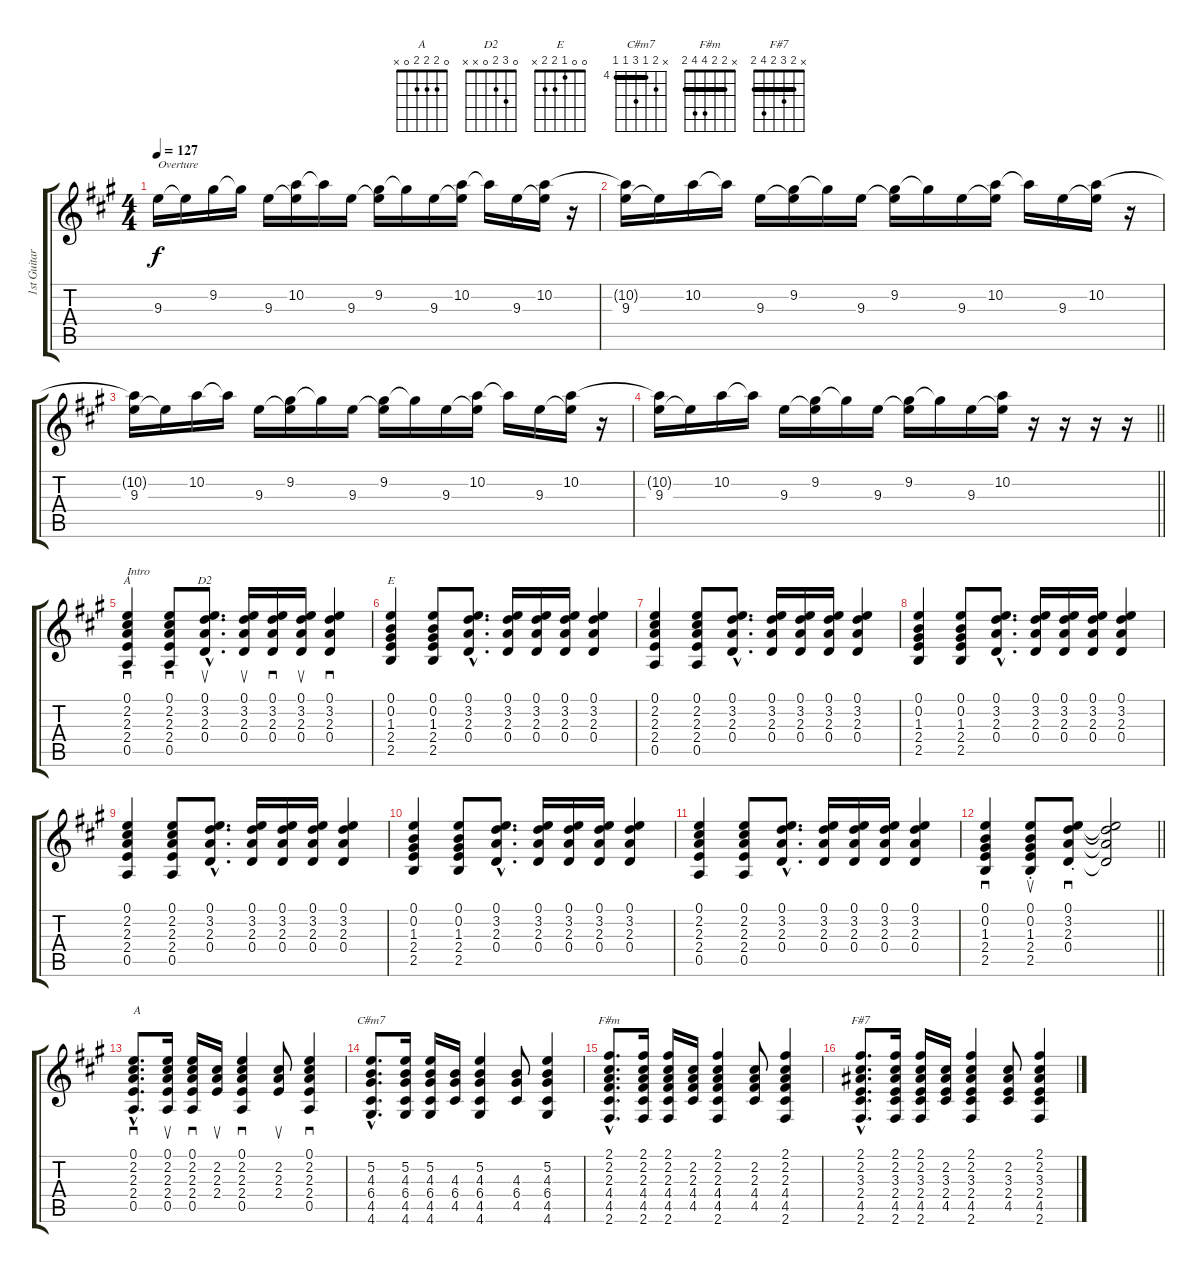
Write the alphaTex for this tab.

\track ("1st Guitar" "1st Guitar") {instrument acousticguitarnylon}
\staff {score tabs}
\tuning (E4 B3 G3 D3 A2 E2) {hide}
\chord ("A" 0 2 2 2 0 x)
\chord ("D2" 0 3 2 0 x x)
\chord ("E" 0 0 1 2 2 x)
\chord ("C#m7" x 5 4 6 4 4) {firstfret 4 barre 4}
\chord ("F#m" x 2 2 4 4 2) {barre 2}
\chord ("F#7" x 2 3 2 4 2) {barre 2}
\ts (4 4)
\tempo 127
\clef g2
\ks a
9.3.16{txt "Overture" dy f volume 13 instrument acousticguitarnylon} 9.3{t}.16 9.2.16 9.2{t}.16 9.3.16 (10.2 9.3{t}).16 10.2{t}.16 9.3.16 (9.2 9.3{t}).16 9.2{t}.16 9.3.16 (10.2 9.3{t}).16 10.2{t}.16 9.3.16 (10.2 9.3{t}).16 r.16 |
(10.2{t} 9.3).16 9.3{t}.16 10.2.16 10.2{t}.16 9.3.16 (9.2 9.3{t}).16 9.2{t}.16 9.3.16 (9.2 9.3{t}).16 9.2{t}.16 9.3.16 (10.2 9.3{t}).16 10.2{t}.16 9.3.16 (10.2 9.3{t}).16 r.16 |
(10.2{t} 9.3).16 9.3{t}.16 10.2.16 10.2{t}.16 9.3.16 (9.2 9.3{t}).16 9.2{t}.16 9.3.16 (9.2 9.3{t}).16 9.2{t}.16 9.3.16 (10.2 9.3{t}).16 10.2{t}.16 9.3.16 (10.2 9.3{t}).16 r.16 |
\barLineRight lightlight
(10.2{t} 9.3).16 9.3{t}.16 10.2.16 10.2{t}.16 9.3.16 (9.2 9.3{t}).16 9.2{t}.16 9.3.16 (9.2 9.3{t}).16 9.2{t}.16 9.3.16 (10.2 9.3{t}).16 r.16 r.16 r.16 r.16 |
(0.1 2.2 2.3 2.4 0.5).4{sd ch "A" txt "Intro" volume 13} (0.1 2.2 2.3 2.4 0.5).8{sd} (0.1{hac} 3.2{hac} 2.3{hac} 0.4{hac}).8{d su ch "D2"} (0.1 3.2 2.3 0.4).16{su} (0.1 3.2 2.3 0.4).16{sd} (0.1 3.2 2.3 0.4).16{su} (0.1 3.2 2.3 0.4).4{sd} |
(0.1 0.2 1.3 2.4 2.5).4{ch "E"} (0.1 0.2 1.3 2.4 2.5).8 (0.1{hac} 3.2{hac} 2.3{hac} 0.4{hac}).8{d} (0.1 3.2 2.3 0.4).16 (0.1 3.2 2.3 0.4).16 (0.1 3.2 2.3 0.4).16 (0.1 3.2 2.3 0.4).4 |
(0.1 2.2 2.3 2.4 0.5).4 (0.1 2.2 2.3 2.4 0.5).8 (0.1{hac} 3.2{hac} 2.3{hac} 0.4{hac}).8{d} (0.1 3.2 2.3 0.4).16 (0.1 3.2 2.3 0.4).16 (0.1 3.2 2.3 0.4).16 (0.1 3.2 2.3 0.4).4 |
(0.1 0.2 1.3 2.4 2.5).4 (0.1 0.2 1.3 2.4 2.5).8 (0.1{hac} 3.2{hac} 2.3{hac} 0.4{hac}).8{d} (0.1 3.2 2.3 0.4).16 (0.1 3.2 2.3 0.4).16 (0.1 3.2 2.3 0.4).16 (0.1 3.2 2.3 0.4).4 |
(0.1 2.2 2.3 2.4 0.5).4 (0.1 2.2 2.3 2.4 0.5).8 (0.1{hac} 3.2{hac} 2.3{hac} 0.4{hac}).8{d} (0.1 3.2 2.3 0.4).16 (0.1 3.2 2.3 0.4).16 (0.1 3.2 2.3 0.4).16 (0.1 3.2 2.3 0.4).4 |
(0.1 0.2 1.3 2.4 2.5).4 (0.1 0.2 1.3 2.4 2.5).8 (0.1{hac} 3.2{hac} 2.3{hac} 0.4{hac}).8{d} (0.1 3.2 2.3 0.4).16 (0.1 3.2 2.3 0.4).16 (0.1 3.2 2.3 0.4).16 (0.1 3.2 2.3 0.4).4 |
(0.1 2.2 2.3 2.4 0.5).4 (0.1 2.2 2.3 2.4 0.5).8 (0.1{hac} 3.2{hac} 2.3{hac} 0.4{hac}).8{d} (0.1 3.2 2.3 0.4).16 (0.1 3.2 2.3 0.4).16 (0.1 3.2 2.3 0.4).16 (0.1 3.2 2.3 0.4).4 |
\barLineRight lightlight
(0.1 0.2 1.3 2.4 2.5).4{sd} (0.1 0.2{st} 1.3 2.4 2.5).8{su} (0.1 3.2 2.3{st} 0.4).8{sd} (0.1{t} 3.2{t} 2.3{t} 0.4{t}).2{volume 10} |
(0.1{hac} 2.2 2.3{hac} 2.4{hac} 0.5{hac}).8{d sd txt "A"} (0.1 2.2 2.3 2.4 0.5).16{su} (0.1 2.2 2.3 2.4 0.5).16{sd} (2.2 2.3 2.4).16{su} (0.1 2.2 2.3 2.4 0.5).4{sd} (2.2 2.3 2.4).8{su} (0.1 2.2 2.3 2.4 0.5).4{sd} |
(5.2 4.3{hac} 6.4{hac} 4.5{hac} 4.6{hac}).8{d ch "C#m7"} (5.2 4.3 6.4 4.5 4.6).16 (5.2 4.3 6.4 4.5 4.6).16 (4.3 6.4 4.5).16 (5.2 4.3 6.4 4.5 4.6).4 (4.3 6.4 4.5).8 (5.2 4.3 6.4 4.5 4.6).4 |
(2.1{hac} 2.2 2.3{hac} 4.4{hac} 4.5{hac} 2.6{hac}).8{d ch "F#m"} (2.1 2.2 2.3 4.4 4.5 2.6).16 (2.1 2.2 2.3 4.4 4.5 2.6).16 (2.2 2.3 4.4 4.5).16 (2.1 2.2 2.3 4.4 4.5 2.6).4 (2.2 2.3 4.4 4.5).8 (2.1 2.2 2.3 4.4 4.5 2.6).4 |
(2.1{hac} 2.2 3.3{hac} 2.4{hac} 4.5{hac} 2.6{hac}).8{d ch "F#7"} (2.1 2.2 3.3 2.4 4.5 2.6).16 (2.1 2.2 3.3 2.4 4.5 2.6).16 (2.2 3.3 2.4 4.5).16 (2.1 2.2 3.3 2.4 4.5 2.6).4 (2.2 3.3 2.4 4.5).8 (2.1 2.2 3.3 2.4 4.5 2.6).4
